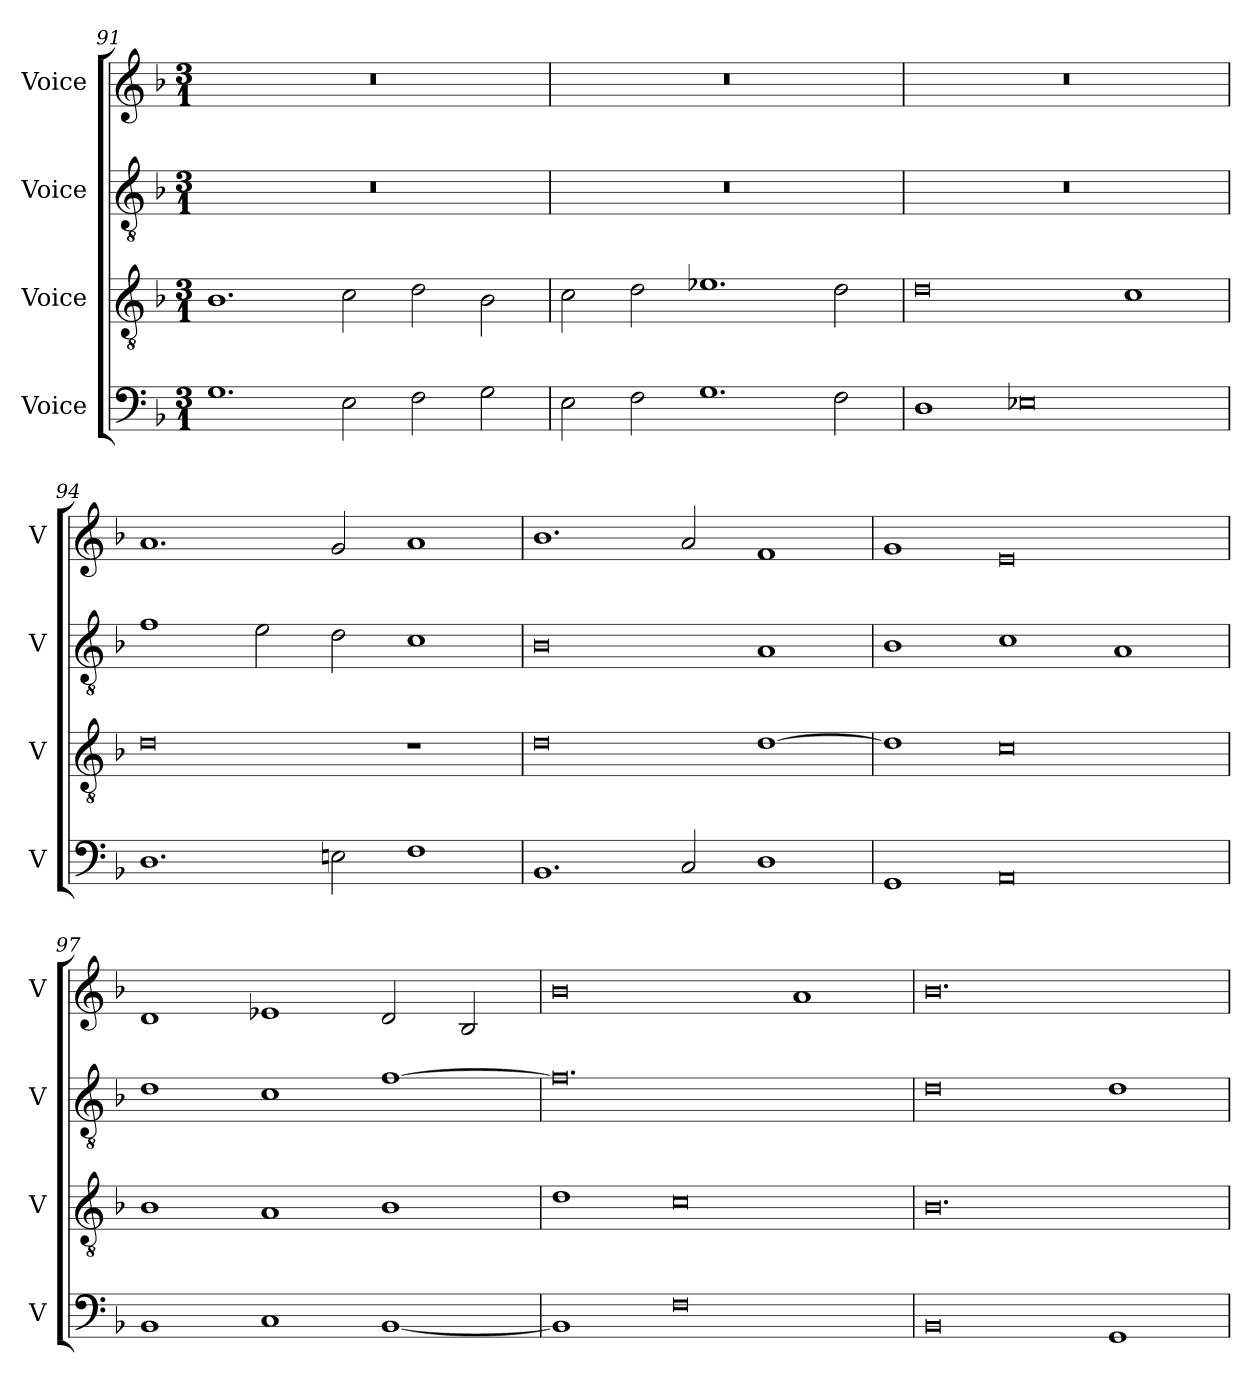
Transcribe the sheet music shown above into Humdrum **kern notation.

**kern	**kern	**kern	**kern
*part4	*part3	*part2	*part1
*staff4	*staff3	*staff2	*staff1
*I"Voice	*I"Voice	*I"Voice	*I"Voice
*I'V	*I'V	*I'V	*I'V
*clefF4	*clefGv2	*clefGv2	*clefG2
*k[b-]	*k[b-]	*k[b-]	*k[b-]
*M3/1	*M3/1	*M3/1	*M3/1
=91	=91	=91	=91
1.G	1.B-	0.r	0.r
2E\	2c\	.	.
2F\	2d\	.	.
2G\	2B-\	.	.
=92	=92	=92	=92
2E\	2c\	0.r	0.r
2F\	2d\	.	.
1.G	1.e-X	.	.
2F\	2d\	.	.
!!LO:PB:g=z
=93	=93	=93	=93
1D	0d	0.r	0.r
0E-X	.	.	.
.	1c	.	.
=94	=94	=94	=94
1.D	0d	1f	1.a
.	.	2e\	.
2En\	.	2d\	2g/
1F	1r	1c	1a
=95	=95	=95	=95
1.BB-	0d	0B-	1.b-
2C/	.	.	2a/
1D	[1d	1A	1f
!!LO:LB:g=z
=96	=96	=96	=96
1GG	1d]	1B-	1g
0AA	0c	1c	0e
.	.	1A	.
=97	=97	=97	=97
1BB-	1B-	1d	1d
1C	1A	1c	1e-X
[1BB-	1B-	[1f	2d/
.	.	.	2B-/
=98	=98	=98	=98
1BB-]	1d	0.f]	0b-
0F	0c	.	.
.	.	.	1a
!!LO:LB:g=z
=99	=99	=99	=99
0BB-	0.B-	0d	0.b-
1GG	.	1d	.
=	=	=	=
*-	*-	*-	*-
